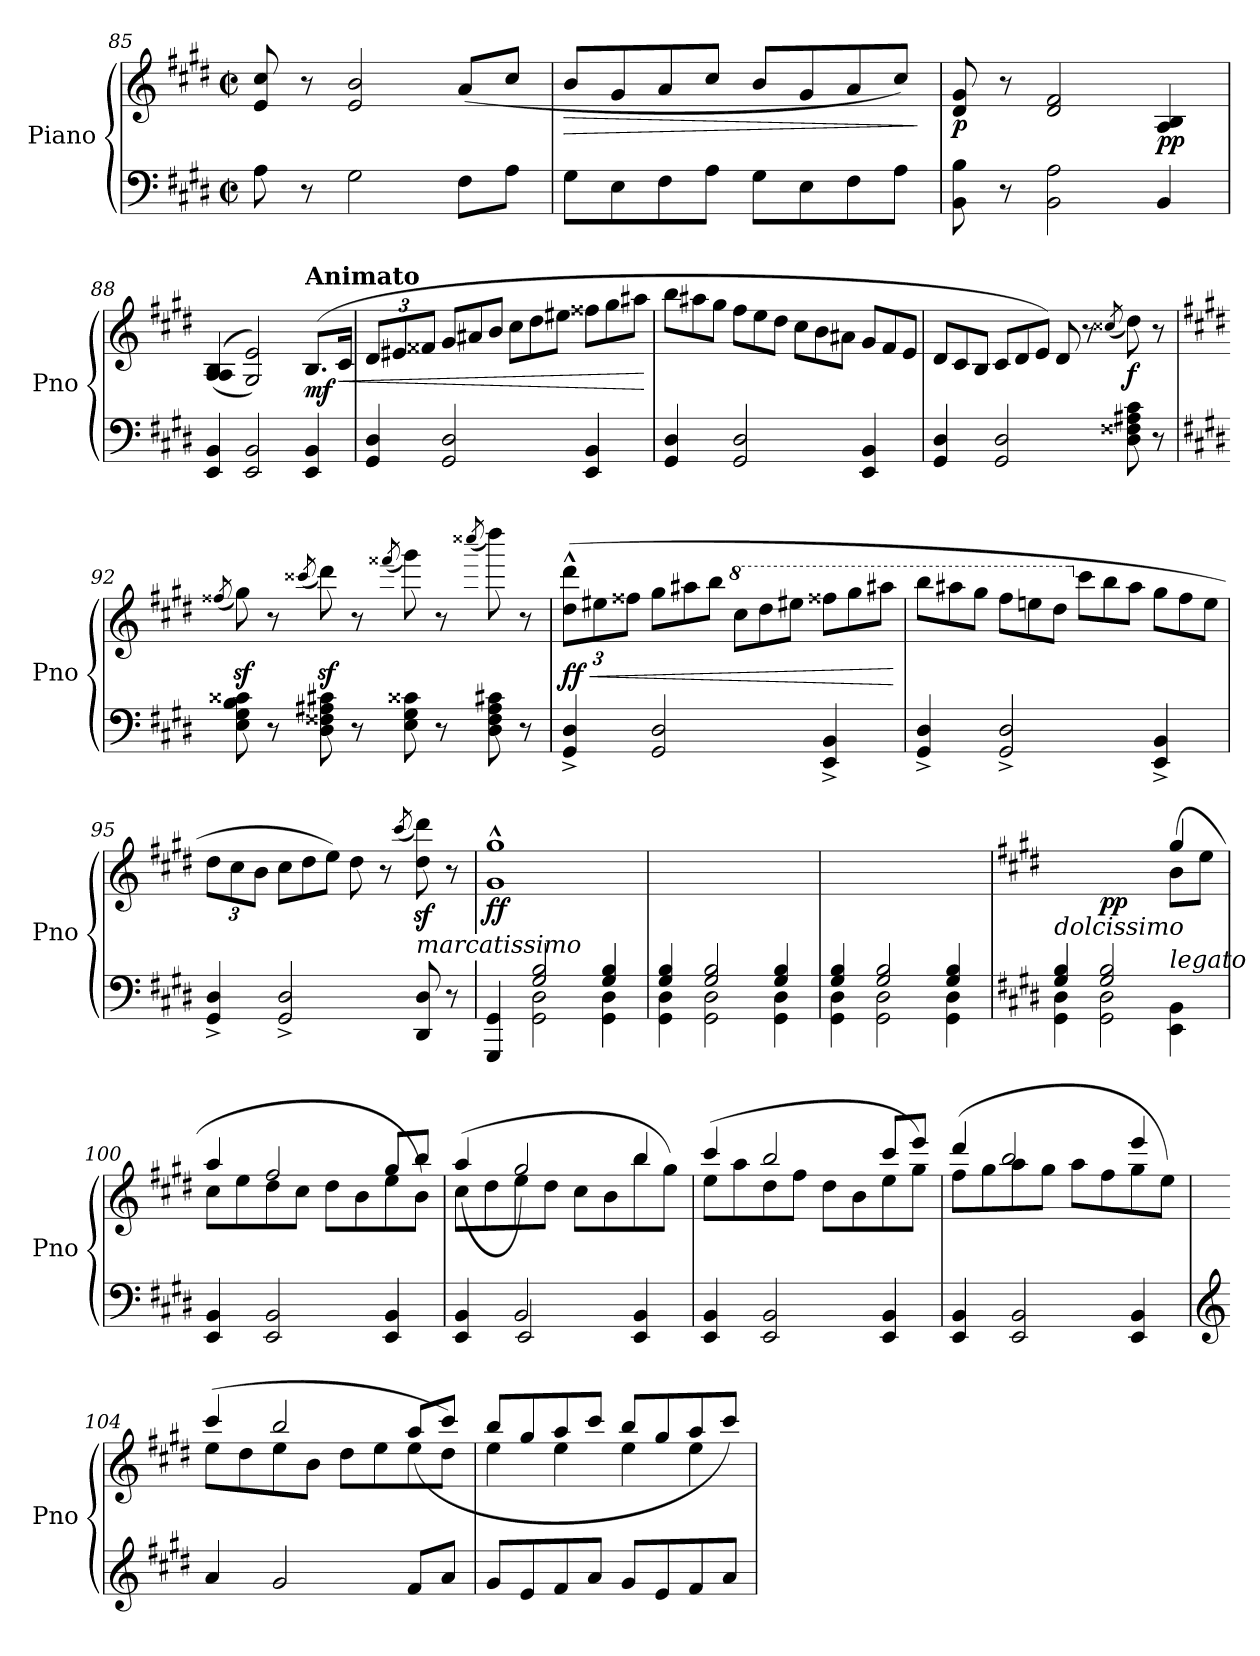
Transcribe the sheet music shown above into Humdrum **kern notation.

**kern	**kern	**dynam
*part1	*part1	*part1
*staff2	*staff1	*staff1/2
*I"Piano	*	*
*I'Pno	*	*
*clefF4	*clefG2	*
*k[f#c#g#d#]	*k[f#c#g#d#]	*
*M2/2	*M2/2	*
*met(c|)	*met(c|)	*
=85	=85	=85
8A\	8e/ 8cc#/	.
8r	8r	.
2G#\	2e/ 2b/	.
8F#\L	(>8a/L	.
8A\J	8cc#/J	.
=86	=86	=86
!	!	!LO:HP:b
8G#\L	8b/L	>
8E\	8g#/	.
8F#\	8a/	.
8A\J	8cc#/J	.
8G#\L	8b/L	.
8E\	8g#/	.
8F#\	8a/	.
8A\J	8cc#/J)	.
.	.	]
=87	=87	=87
!	!	!LO:DY:b
8BB\ 8B\	8d#/ 8g#/	p
8r	8r	.
2BB\ 2A\	2d#/ 2f#/	.
!	!	!LO:DY:b
4BB/	4A/ 4B/	pp
!!LO:LB:g=z
=88	=88	=88
4EE/ 4BB/	(>(4A/ 4A/ 4B/	.
2EE/ 2BB/	2G#/ 2e/))	.
*	*MM148	*
!	!LO:TX:a:B:t=Animato	!
!	!	!LO:DY:b
4EE/ 4BB/	(8.B/L	mf
!	!	!LO:HP:b
.	16c#/Jk	<
=89	=89	=89
*	*Xbrackettup	*
4GG#/ 4D#/	12d#/L	.
.	12e#X/	.
.	12f##X/J	.
*	*Xtuplet	*
2GG#/ 2D#/	12g#/L	.
.	12a#X/	.
.	12b/J	.
.	12cc#\L	.
.	12dd#\	.
.	12ee#X\J	.
4EE/ 4BB/	12ff##X\L	.
.	12gg#\	.
.	12aa#X\J	.
.	.	[
=90	=90	=90
4GG#/ 4D#/	12bb\L	.
.	12aa#X\	.
.	12gg#\J	.
2GG#/ 2D#/	12ff#\L	.
.	12ee\	.
.	12dd#\J	.
.	12cc#\L	.
.	12b\	.
.	12a#X\J	.
4EE/ 4BB/	12g#/L	.
.	12f#/	.
.	12e/J	.
=91	=91	=91
4GG#/ 4D#/	12d#/L	.
.	12c#/	.
.	12B/J	.
2GG#/ 2D#/	12c#/L	.
.	12d#/	.
.	12e/J)	.
.	8d#/	.
.	8r	.
.	(8qcc##X/	.
!	!	!LO:DY:b
8D#\ 8F##X\ 8A#X\ 8c#\	8dd#\)	f
8r	8r	.
!!LO:LB:g=z
=92	=92	=92
*k[f#c#g#d#]	*k[f#c#g#d#]	*
.	(8qff##X/	.
8E\ 8G#\ 8B\ 8c##X\	8gg#z<\)	.
8r	8r	.
.	(8qccc##X/	.
8D#\ 8F##X\ 8A#X\ 8c#X\	8ddd#z<\)	.
8r	8r	.
.	(8qfff##/	.
8E\ 8G#\ 8c##X\	8ggg#\)	.
8r	8r	.
.	(8qcccc##/	.
!	!	!LO:DY:b
8D#\ 8F##\ 8A#\ 8c#X\	8dddd#\)	other-dynamics
8r	8r	.
=93	=93	=93
*	*tuplet	*
!	!	!LO:HP:b
!	!	!LO:DY:n=1:b
4GG#/^ 4D#/^	(12dd#\^^ 12ddd#\^^L	< ff
.	12ee#X\	.
.	12ff##X\J	.
*	*Xtuplet	*
2GG#/ 2D#/	12gg#\L	.
.	12aa#X\	.
.	12bb\J	.
*	*8va	*
.	12ccc#\L	.
.	12ddd#\	.
.	12eee#X\J	.
4EE/^ 4BB/^	12fff##X\L	.
.	12ggg#\	.
.	12aaa#X\J	.
.	.	[
=94	=94	=94
4GG#/^ 4D#/^	12bbb\L	.
.	12aaa#X\	.
.	12ggg#\J	.
2GG#/^ 2D#/^	12fff#\L	.
.	12eeen\	.
.	12ddd#\J	.
*	*X8va	*
.	12ccc#\L	.
.	12bb\	.
.	12aa#\J	.
4EE/^ 4BB/^	12gg#\L	.
.	12ff#\	.
.	12ee\J	.
!!LO:LB:g=z
=95	=95	=95
*	*tuplet	*
4GG#/^ 4D#/^	12dd#\L	.
.	12cc#\	.
.	12b\J	.
*	*Xtuplet	*
2GG#/^ 2D#/^	12cc#\L	.
.	12dd#\	.
.	12ee\J)	.
.	8dd#\	.
.	8r	.
.	(8qccc#/	.
!LO:TX:a:i:t=marcatissimo	!	!
8DD#/ 8D#/	8dd#\z< 8ddd#\z<)	.
8r	8r	.
=96	=96	=96
*^	*	*
!	!	!	!LO:DY:b
4ryy	4GGG#/ 4GG#/	1g#^^ 1gg#^^	ff
2G#/ 2B/	2GG#\ 2D#\	.	.
4G#/ 4B/	4GG#\ 4D#\	.	.
=97	=97	=97	=97
4G#/ 4B/	4GG#\ 4D#\	1ryy	.
2G#/ 2B/	2GG#\ 2D#\	.	.
4G#/ 4B/	4GG#\ 4D#\	.	.
=98	=98	=98	=98
4G#/ 4B/	4GG#\ 4D#\	1ryy	.
2G#/ 2B/	2GG#\ 2D#\	.	.
4G#/ 4B/	4GG#\ 4D#\	.	.
!!LO:PB:g=z
=99	=99	=99	=99
*k[f#c#g#d#]	*	*k[f#c#g#d#]	*
*	*	*^	*
*	*	*	*^	*
!LO:TX:a:i:t=dolcissimo	!	!	!	!	!
4G#/ 4B/	4GG#\ 4D#\	2.ryy	2.ryy	4ryy	.
!	!	!	!	!	!LO:DY:b
2G#/ 2B/	2GG#\ 2D#\	.	.	2.ryy	pp
!LO:TX:a:i:t=legato	!	!	!	!	!
4ryy	4EE\ 4BB\	(8b\L	4gg#/	.	.
.	.	8ee\J	.	.	.
*v	*v	*	*	*	*
*	*	*v	*v	*
=100	=100	=100	=100
4EE/ 4BB/	8cc#\L	4aa/	.
.	8ee\	.	.
2EE/ 2BB/	8dd#\	2ff#/	.
.	8cc#\J	.	.
.	8dd#\L	.	.
.	8b\	.	.
4EE/ 4BB/	8ee\	8gg#/L	.
.	8b\J)	8bb/J	.
=101	=101	=101	=101
*^	*	*	*
4EE/ 4BB/	4ryy	(8cc#\L	(4aa/	.
.	.	8dd#\	.	.
2BB/	2EE/	8ee\	2gg#/)	.
.	.	8dd#\J	.	.
.	.	8cc#\L	.	.
.	.	8b\	.	.
4EE/ 4BB/	4ryy	8bb\	4bb/	.
.	.	8gg#\J)	.	.
*v	*v	*	*	*
=102	=102	=102	=102
4EE/ 4BB/	(8ee\L	4ccc#/	.
.	8aa\	.	.
2EE/ 2BB/	8dd#\	2bb/	.
.	8ff#\J	.	.
.	8dd#\L	.	.
.	8b\	.	.
4EE/ 4BB/	8ee\	8ccc#/L	.
.	8gg#\J)	8eee/J	.
=103	=103	=103	=103
4EE/ 4BB/	(8ff#\L	4ddd#/	.
.	8gg#\	.	.
2EE/ 2BB/	8aa\	2bb/	.
.	8gg#\J	.	.
.	8aa\L	.	.
.	8ff#\	.	.
4EE/ 4BB/	8gg#\	4eee/	.
.	8ee\J)	.	.
!!LO:LB:g=z	!!
=104	=104	=104	=104
*clefG2	*	*	*
4a/	(8ee\L	4ccc#/	.
.	8dd#\	.	.
2g#/	8ee\	2bb/	.
.	8b\J	.	.
.	8dd#\L	.	.
.	8ee\	.	.
8f#/L	8ee\	(>8aa/L	.
8a/J	8dd#\J)	8ccc#/J	.
=105	=105	=105	=105
8g#/L	8bb/L	4ee\	.
8e/	8gg#/	.	.
8f#/	8aa/	4ee\	.
8a/J	8ccc#/J	.	.
8g#/L	8bb/L	4ee\	.
8e/	8gg#/	.	.
8f#/	8aa/	4ee\	.
8a/J	8ccc#/J)	.	.
*	*v	*v	*
=	=	=
*-	*-	*-
